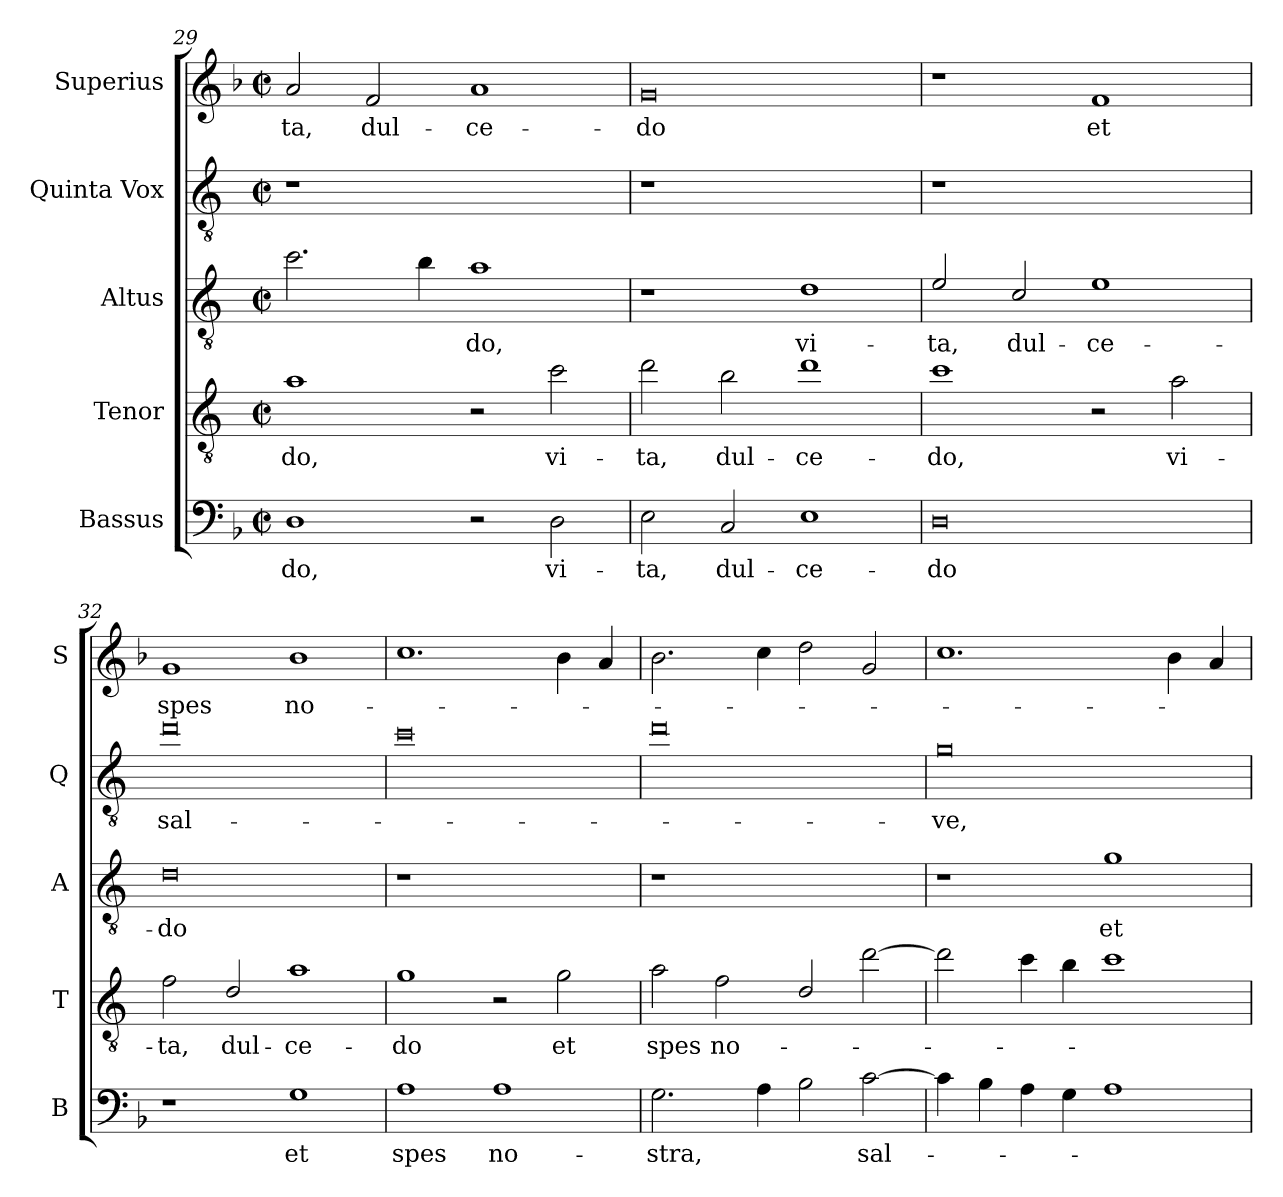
**kern	**text	**kern	**text	**kern	**text	**kern	**text	**kern	**text
*part5	*part5	*part4	*part4	*part3	*part3	*part2	*part2	*part1	*part1
*staff5	*staff5	*staff4	*staff4	*staff3	*staff3	*staff2	*staff2	*staff1	*staff1
*I"Bassus	*	*I"Tenor	*	*I"Altus	*	*I"Quinta Vox	*	*I"Superius	*
*I'B	*	*I'T	*	*I'A	*	*I'Q	*	*I'S	*
*clefF4	*	*clefGv2	*	*clefGv2	*	*clefGv2	*	*clefG2	*
*	*	*ITrd4c7	*	*ITrd4c7	*	*ITrd4c7	*	*	*
*k[b-]	*	*k[b-]	*	*k[b-]	*	*k[b-]	*	*k[b-]	*
*d:	*	*d:	*	*d:	*	*d:	*	*d:	*
*M2/2	*	*M2/2	*	*M2/2	*	*M2/2	*	*M2/2	*
*met(c|)	*	*met(c|)	*	*met(c|)	*	*met(c|)	*	*met(c|)	*
=29	=29	=29	=29	=29	=29	=29	=29	=29	=29
!	!LO:LY:b	!	!LO:LY:b	!	!	!	!	!	!LO:LY:b
1D	-do,	1d	-do,	2.f\	.	1r	.	2a/	-ta,
!	!	!	!	!	!	!	!	!	!LO:LY:b
.	.	.	.	.	.	.	.	2f/	dul-
.	.	.	.	4e\	.	.	.	.	.
!	!	!	!	!	!LO:LY:b	!	!	!	!LO:LY:b
2r	.	2r	.	1d	-do,	1ryy	.	1a	-ce-
!	!LO:LY:b	!	!LO:LY:b	!	!	!	!	!	!
2D\	vi-	2f\	vi-	.	.	.	.	.	.
=30	=30	=30	=30	=30	=30	=30	=30	=30	=30
!	!LO:LY:b	!	!LO:LY:b	!	!	!	!	!	!LO:LY:b
2E\	-ta,	2g\	-ta,	1r	.	1r	.	0g	-do
!	!LO:LY:b	!	!LO:LY:b	!	!	!	!	!	!
2C/	dul-	2e\	dul-	.	.	.	.	.	.
!	!LO:LY:b	!	!LO:LY:b	!	!LO:LY:b	!	!	!	!
1E	-ce-	1g	-ce-	1G	vi-	1ryy	.	.	.
=31	=31	=31	=31	=31	=31	=31	=31	=31	=31
!	!LO:LY:b	!	!LO:LY:b	!	!LO:LY:b	!	!	!	!
0D	-do	1f	-do,	2A/	-ta,	1r	.	1r	.
!	!	!	!	!	!LO:LY:b	!	!	!	!
.	.	.	.	2F/	dul-	.	.	.	.
!	!	!	!	!	!LO:LY:b	!	!	!	!LO:LY:b
.	.	2r	.	1A	-ce-	1ryy	.	1f	et
!	!	!	!LO:LY:b	!	!	!	!	!	!
.	.	2d\	vi-	.	.	.	.	.	.
=32	=32	=32	=32	=32	=32	=32	=32	=32	=32
!	!	!	!LO:LY:b	!	!LO:LY:b	!	!LO:LY:b	!	!LO:LY:b
1r	.	2B-\	-ta,	0G	-do	0g	sal-	1g	spes
!	!	!	!LO:LY:b	!	!	!	!	!	!
.	.	2G/	dul-	.	.	.	.	.	.
!	!LO:LY:b	!	!LO:LY:b	!	!	!	!	!	!LO:LY:b
1G	et	1d	-ce-	.	.	.	.	1b-	no-
=33	=33	=33	=33	=33	=33	=33	=33	=33	=33
!	!LO:LY:b	!	!LO:LY:b	!	!	!	!	!	!
1A	spes	1c	-do	1r	.	0f	.	1.cc	.
!	!LO:LY:b	!	!	!	!	!	!	!	!
1A	no-	2r	.	1ryy	.	.	.	.	.
!	!	!	!LO:LY:b	!	!	!	!	!	!
.	.	2c\	et	.	.	.	.	4b-\	.
.	.	.	.	.	.	.	.	4a/	.
!!LO:LB:g=z
=34	=34	=34	=34	=34	=34	=34	=34	=34	=34
!	!LO:LY:b	!	!LO:LY:b	!	!	!	!	!	!
2.G\	-stra,	2d\	spes	1r	.	0g	.	2.b-\	.
!	!	!	!LO:LY:b	!	!	!	!	!	!
.	.	2B-\	no-	.	.	.	.	.	.
4A\	.	.	.	.	.	.	.	4cc\	.
2B-\	.	2G/	.	1ryy	.	.	.	2dd\	.
!	!LO:LY:b	!	!	!	!	!	!	!	!
[2c\	sal-	[2g\	.	.	.	.	.	2g/	.
=35	=35	=35	=35	=35	=35	=35	=35	=35	=35
!	!	!	!	!	!	!	!LO:LY:b	!	!
4c\]	.	2g\]	.	1r	.	0c	-ve,	1.cc	.
4B-\	.	.	.	.	.	.	.	.	.
4A\	.	4f\	.	.	.	.	.	.	.
4G\	.	4e\	.	.	.	.	.	.	.
!	!	!	!	!	!LO:LY:b	!	!	!	!
1A	.	1f	.	1c	et	.	.	.	.
.	.	.	.	.	.	.	.	4b-\	.
.	.	.	.	.	.	.	.	4a/	.
=	=	=	=	=	=	=	=	=	=
*-	*-	*-	*-	*-	*-	*-	*-	*-	*-
